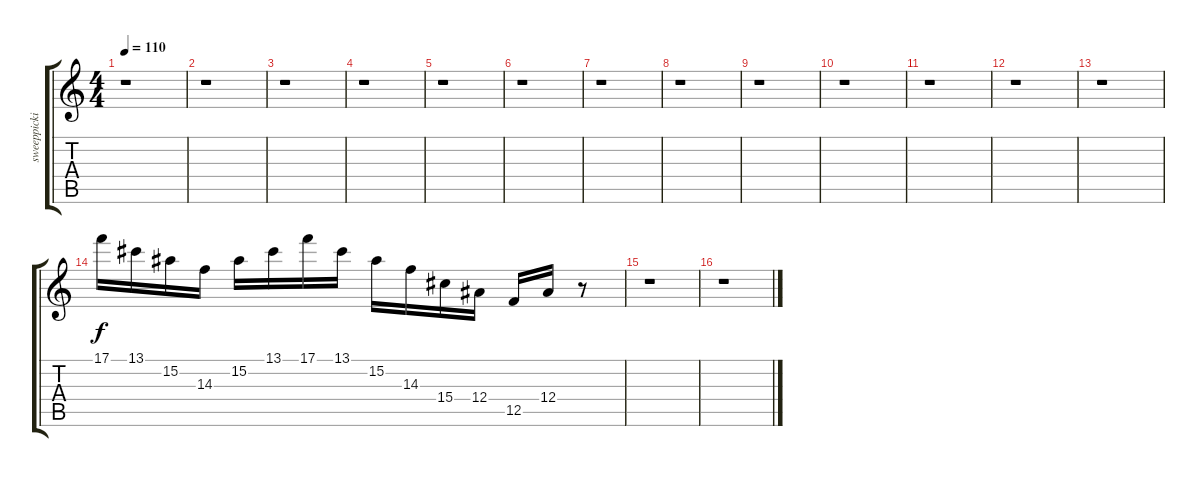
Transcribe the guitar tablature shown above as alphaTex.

\track ("sweeppicking part" "sweeppicki") {instrument distortionguitar}
\staff {score tabs}
\tuning (C4 G3 Eb3 Bb2 F2 C2) {hide}
\ts (4 4)
\tempo 110
\clef g2
\ks c
r.1{dy f instrument distortionguitar} |
r.1 |
r.1 |
r.1 |
r.1 |
r.1 |
r.1 |
r.1 |
r.1 |
r.1 |
r.1 |
r.1 |
r.1 |
17.1.16 13.1.16 15.2.16 14.3.16 15.2.16 13.1.16 17.1.16 13.1.16 15.2.16 14.3.16 15.4.16 12.4.16 12.5.16 12.4.16 r.8 |
r.1 |
r.1
